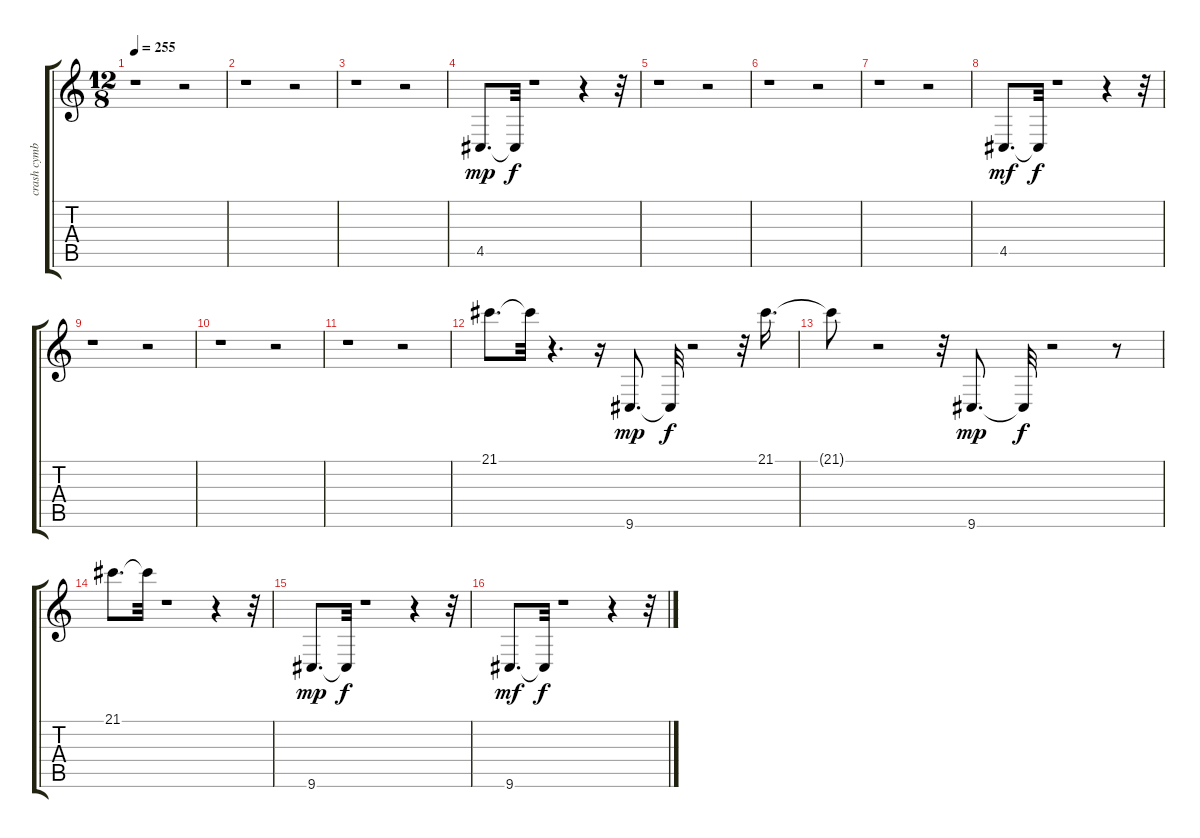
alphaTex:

\track ("crash cymbal        " "crash cymb") {instrument drawbarorgan}
\staff {score tabs}
\tuning (E4 B3 G3 D3 A2 E2) {hide}
\ts (12 8)
\tempo 255
\clef g2
\ks c
r.1{dy f} r.2 |
r.1 r.2 |
r.1 r.2 |
4.5.8{d dy mp} 4.5{t}.32{dy f} r.1 r.4 r.32 |
r.1 r.2 |
r.1 r.2 |
r.1 r.2 |
4.5.8{d dy mf} 4.5{t}.32{dy f} r.1 r.4 r.32 |
r.1 r.2 |
r.1 r.2 |
r.1 r.2 |
21.1.8{d} 21.1{t}.32 r.4{d} r.16 9.6.8{d dy mp} 9.6{t}.32{dy f} r.2 r.32 21.1.16{d} |
21.1{t}.8 r.2 r.32 9.6.8{d dy mp} 9.6{t}.32{dy f} r.2 r.8 |
21.1.8{d} 21.1{t}.32 r.1 r.4 r.32 |
9.6.8{d dy mp} 9.6{t}.32{dy f} r.1 r.4 r.32 |
9.6.8{d dy mf} 9.6{t}.32{dy f} r.1 r.4 r.32
